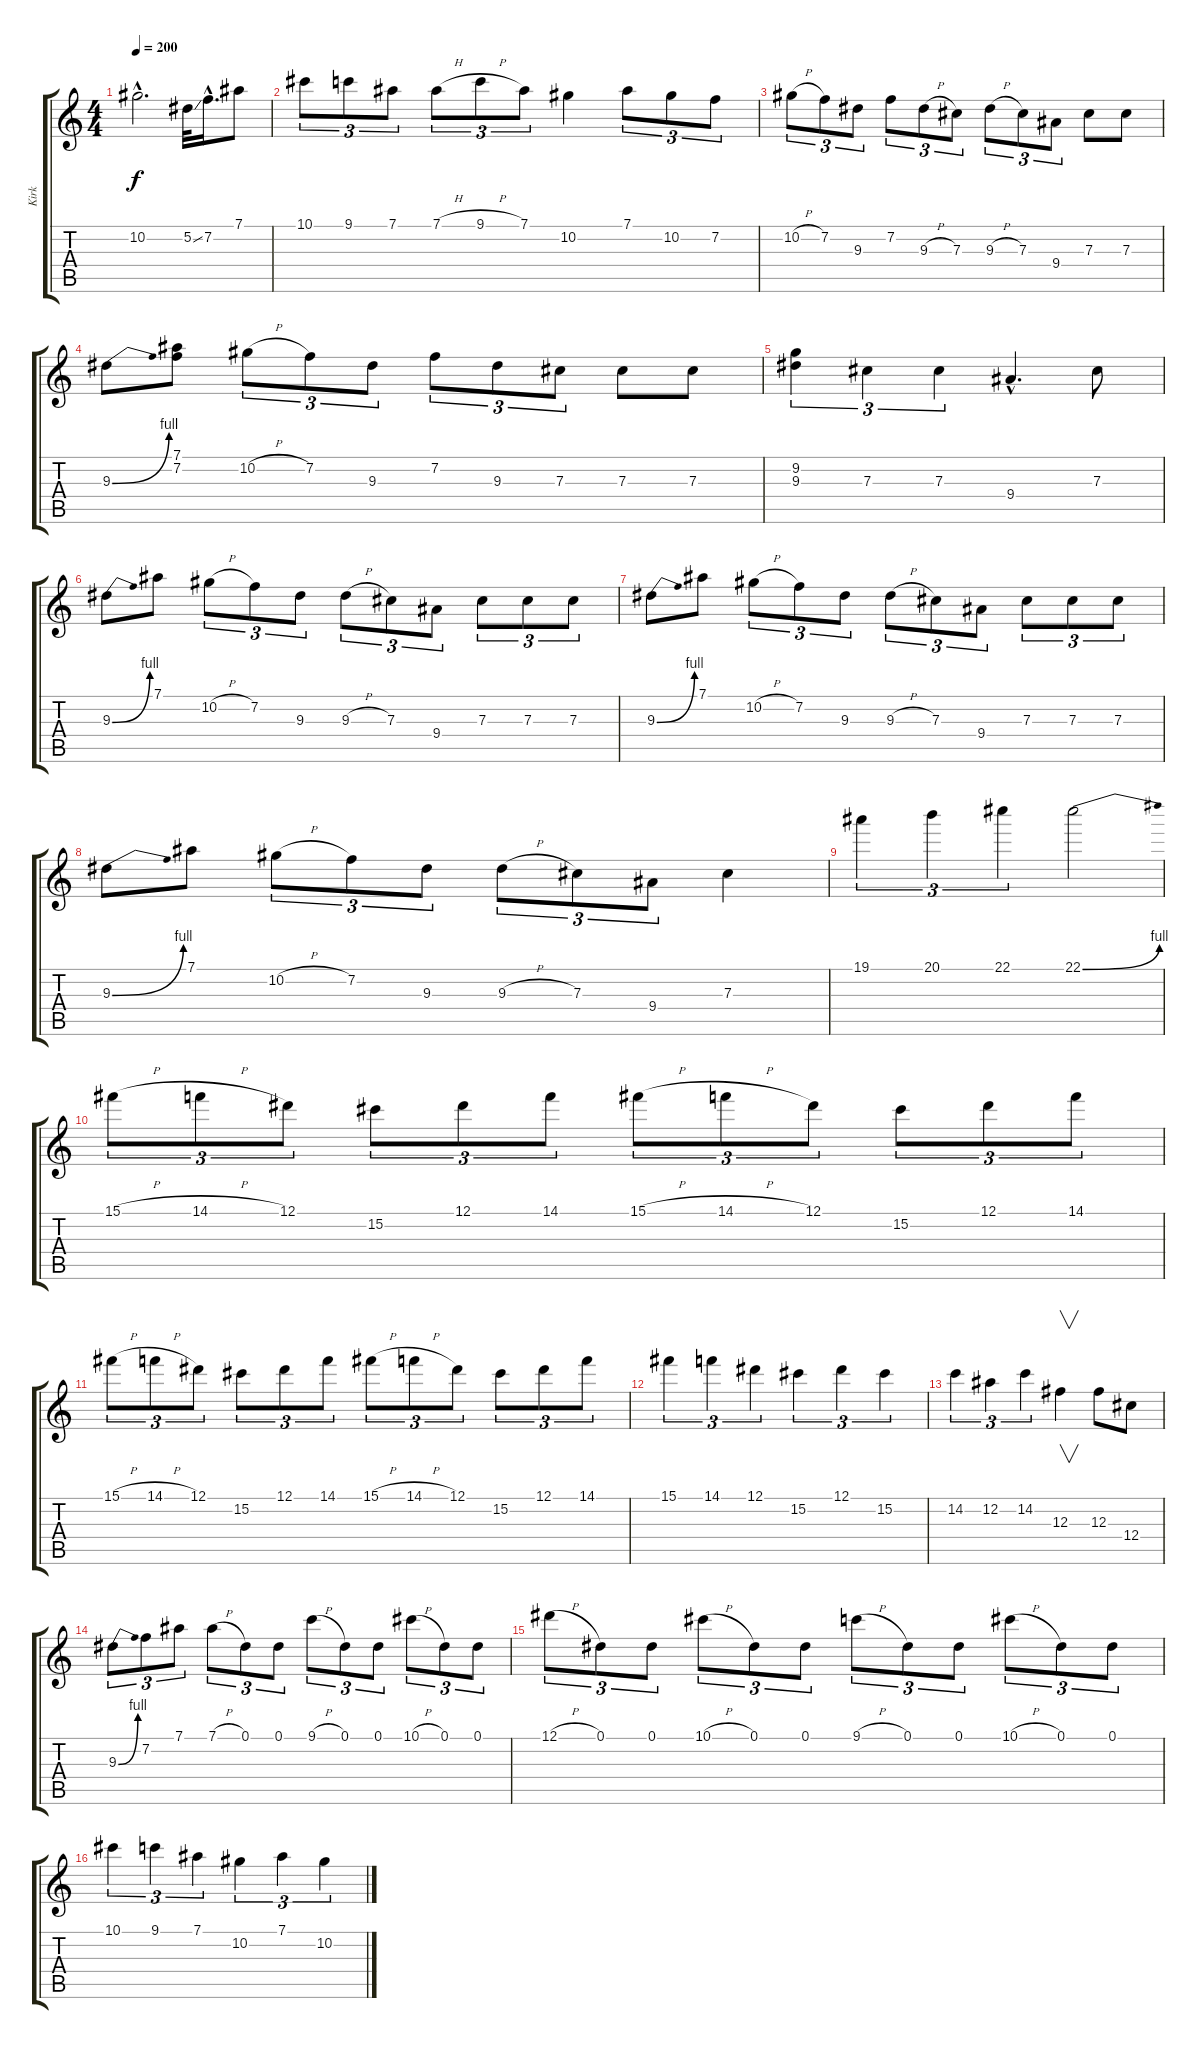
\track ("Kirk" "Kirk") {instrument distortionguitar}
\staff {score tabs}
\tuning (Eb4 Bb3 Gb3 Db3 Ab2 Eb2) {hide}
\ts (4 4)
\tempo 200
\clef g2
\ks c
10.2{hac}.2{d dy f} 5.2{ss}.32 7.2{hac}.16{d} 7.1.8 |
10.1.8{tu (3 2)} 9.1.8{tu (3 2)} 7.1.8{tu (3 2)} 7.1{h}.8{tu (3 2)} 9.1{h}.8{tu (3 2)} 7.1.8{tu (3 2)} 10.2.4 7.1.8{tu (3 2)} 10.2.8{tu (3 2)} 7.2.8{tu (3 2)} |
10.2{h}.8{tu (3 2)} 7.2.8{tu (3 2)} 9.3.8{tu (3 2)} 7.2.8{tu (3 2)} 9.3{h}.8{tu (3 2)} 7.3.8{tu (3 2)} 9.3{h}.8{tu (3 2)} 7.3.8{tu (3 2)} 9.4.8{tu (3 2)} 7.3.8 7.3.8 |
9.3{be (bend 0 0 60 4)}.8 (7.1 7.2).8 10.2{h}.8{tu (3 2)} 7.2.8{tu (3 2)} 9.3.8{tu (3 2)} 7.2.8{tu (3 2)} 9.3.8{tu (3 2)} 7.3.8{tu (3 2)} 7.3.8 7.3.8 |
(9.2 9.3).4{tu (3 2)} 7.3.4{tu (3 2)} 7.3.4{tu (3 2)} 9.4{hac}.4{d} 7.3.8 |
9.3{be (bend 0 0 60 4)}.8 7.1.8 10.2{h}.8{tu (3 2)} 7.2.8{tu (3 2)} 9.3.8{tu (3 2)} 9.3{h}.8{tu (3 2)} 7.3.8{tu (3 2)} 9.4.8{tu (3 2)} 7.3.8{tu (3 2)} 7.3.8{tu (3 2)} 7.3.8{tu (3 2)} |
9.3{be (bend 0 0 60 4)}.8 7.1.8 10.2{h}.8{tu (3 2)} 7.2.8{tu (3 2)} 9.3.8{tu (3 2)} 9.3{h}.8{tu (3 2)} 7.3.8{tu (3 2)} 9.4.8{tu (3 2)} 7.3.8{tu (3 2)} 7.3.8{tu (3 2)} 7.3.8{tu (3 2)} |
9.3{be (bend 0 0 60 4)}.8 7.1.8 10.2{h}.8{tu (3 2)} 7.2.8{tu (3 2)} 9.3.8{tu (3 2)} 9.3{h}.8{tu (3 2)} 7.3.8{tu (3 2)} 9.4.8{tu (3 2)} 7.3.4 |
19.1.4{tu (3 2)} 20.1.4{tu (3 2)} 22.1.4{tu (3 2)} 22.1{be (bend 0 0 60 4)}.2 |
15.1{h}.8{tu (3 2)} 14.1{h}.8{tu (3 2)} 12.1.8{tu (3 2)} 15.2.8{tu (3 2)} 12.1.8{tu (3 2)} 14.1.8{tu (3 2)} 15.1{h}.8{tu (3 2)} 14.1{h}.8{tu (3 2)} 12.1.8{tu (3 2)} 15.2.8{tu (3 2)} 12.1.8{tu (3 2)} 14.1.8{tu (3 2)} |
15.1{h}.8{tu (3 2)} 14.1{h}.8{tu (3 2)} 12.1.8{tu (3 2)} 15.2.8{tu (3 2)} 12.1.8{tu (3 2)} 14.1.8{tu (3 2)} 15.1{h}.8{tu (3 2)} 14.1{h}.8{tu (3 2)} 12.1.8{tu (3 2)} 15.2.8{tu (3 2)} 12.1.8{tu (3 2)} 14.1.8{tu (3 2)} |
15.1.4{tu (3 2)} 14.1.4{tu (3 2)} 12.1.4{tu (3 2)} 15.2.4{tu (3 2)} 12.1.4{tu (3 2)} 15.2.4{tu (3 2)} |
14.2.4{tu (3 2)} 12.2.4{tu (3 2)} 14.2.4{tu (3 2)} 12.3.4{v} 12.3.8 12.4.8 |
9.3{be (bend 0 0 60 4)}.8{tu (3 2)} 7.2.8{tu (3 2)} 7.1.8{tu (3 2)} 7.1{h}.8{tu (3 2)} 0.1.8{tu (3 2)} 0.1.8{tu (3 2)} 9.1{h}.8{tu (3 2)} 0.1.8{tu (3 2)} 0.1.8{tu (3 2)} 10.1{h}.8{tu (3 2)} 0.1.8{tu (3 2)} 0.1.8{tu (3 2)} |
12.1{h}.8{tu (3 2)} 0.1.8{tu (3 2)} 0.1.8{tu (3 2)} 10.1{h}.8{tu (3 2)} 0.1.8{tu (3 2)} 0.1.8{tu (3 2)} 9.1{h}.8{tu (3 2)} 0.1.8{tu (3 2)} 0.1.8{tu (3 2)} 10.1{h}.8{tu (3 2)} 0.1.8{tu (3 2)} 0.1.8{tu (3 2)} |
10.1.4{tu (3 2)} 9.1.4{tu (3 2)} 7.1.4{tu (3 2)} 10.2.4{tu (3 2)} 7.1.4{tu (3 2)} 10.2.4{tu (3 2)}
